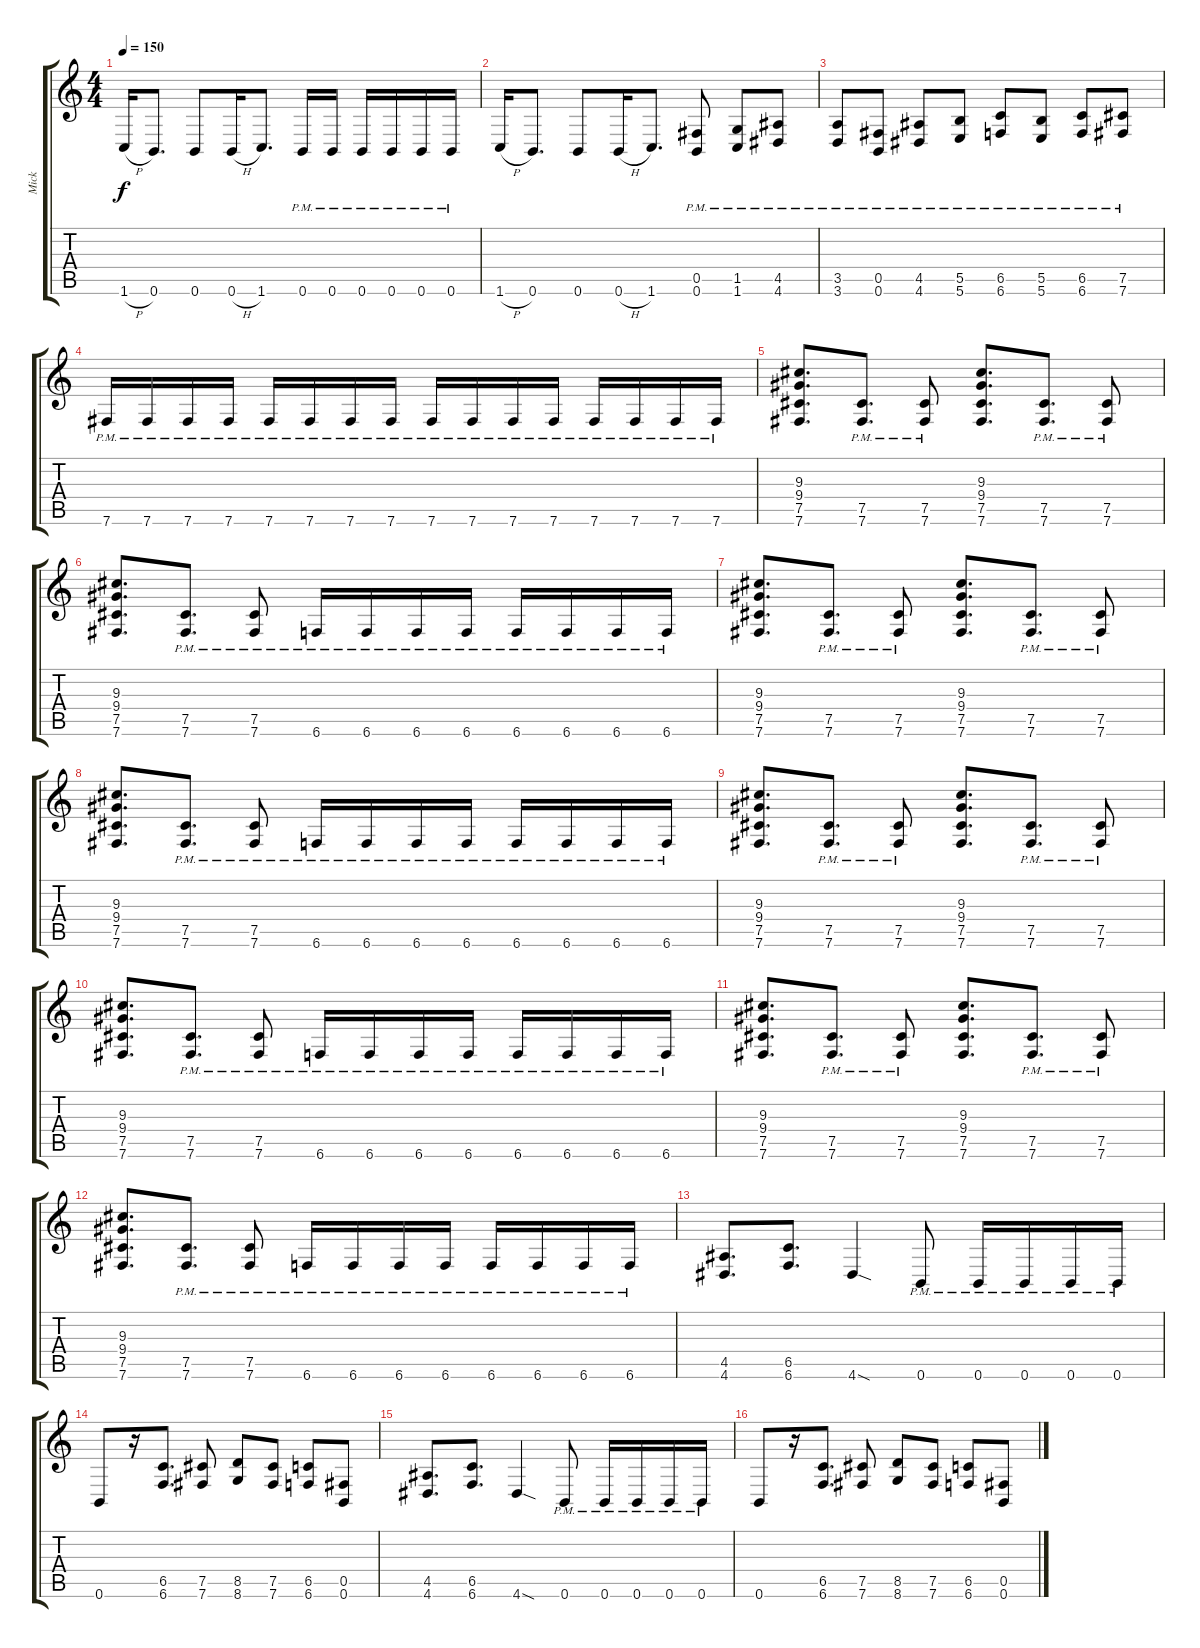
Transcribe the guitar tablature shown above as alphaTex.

\track ("Mick" "Mick") {instrument distortionguitar}
\staff {score tabs}
\tuning (Db4 Ab3 E3 B2 Gb2 B1) {hide}
\ts (4 4)
\tempo 150
\clef g2
\ks c
1.6{h}.16{dy f} 0.6.8{d} 0.6.8 0.6{h}.16 1.6.8{d} 0.6{pm}.16 0.6{pm}.16 0.6{pm}.16 0.6{pm}.16 0.6{pm}.16 0.6{pm}.16 |
1.6{h}.16 0.6.8{d} 0.6.8 0.6{h}.16 1.6.8{d} (0.5{pm} 0.6{pm}).8 (1.5{pm} 1.6{pm}).8 (4.5{pm} 4.6{pm}).8 |
(3.5{pm} 3.6{pm}).8 (0.5{pm} 0.6{pm}).8 (4.5{pm} 4.6{pm}).8 (5.5{pm} 5.6{pm}).8 (6.5{pm} 6.6{pm}).8 (5.5{pm} 5.6{pm}).8 (6.5{pm} 6.6{pm}).8 (7.5{pm} 7.6{pm}).8 |
7.6{pm}.16 7.6{pm}.16 7.6{pm}.16 7.6{pm}.16 7.6{pm}.16 7.6{pm}.16 7.6{pm}.16 7.6{pm}.16 7.6{pm}.16 7.6{pm}.16 7.6{pm}.16 7.6{pm}.16 7.6{pm}.16 7.6{pm}.16 7.6{pm}.16 7.6{pm}.16 |
(9.3 9.4 7.5 7.6).8{d} (7.5{pm} 7.6{pm}).8{d} (7.5{pm} 7.6{pm}).8 (9.3 9.4 7.5 7.6).8{d} (7.5{pm} 7.6{pm}).8{d} (7.5{pm} 7.6{pm}).8 |
(9.3 9.4 7.5 7.6).8{d} (7.5{pm} 7.6{pm}).8{d} (7.5{pm} 7.6{pm}).8 6.6{pm}.16 6.6{pm}.16 6.6{pm}.16 6.6{pm}.16 6.6{pm}.16 6.6{pm}.16 6.6{pm}.16 6.6{pm}.16 |
(9.3 9.4 7.5 7.6).8{d} (7.5{pm} 7.6{pm}).8{d} (7.5{pm} 7.6{pm}).8 (9.3 9.4 7.5 7.6).8{d} (7.5{pm} 7.6{pm}).8{d} (7.5{pm} 7.6{pm}).8 |
(9.3 9.4 7.5 7.6).8{d} (7.5{pm} 7.6{pm}).8{d} (7.5{pm} 7.6{pm}).8 6.6{pm}.16 6.6{pm}.16 6.6{pm}.16 6.6{pm}.16 6.6{pm}.16 6.6{pm}.16 6.6{pm}.16 6.6{pm}.16 |
(9.3 9.4 7.5 7.6).8{d} (7.5{pm} 7.6{pm}).8{d} (7.5{pm} 7.6{pm}).8 (9.3 9.4 7.5 7.6).8{d} (7.5{pm} 7.6{pm}).8{d} (7.5{pm} 7.6{pm}).8 |
(9.3 9.4 7.5 7.6).8{d} (7.5{pm} 7.6{pm}).8{d} (7.5{pm} 7.6{pm}).8 6.6{pm}.16 6.6{pm}.16 6.6{pm}.16 6.6{pm}.16 6.6{pm}.16 6.6{pm}.16 6.6{pm}.16 6.6{pm}.16 |
(9.3 9.4 7.5 7.6).8{d} (7.5{pm} 7.6{pm}).8{d} (7.5{pm} 7.6{pm}).8 (9.3 9.4 7.5 7.6).8{d} (7.5{pm} 7.6{pm}).8{d} (7.5{pm} 7.6{pm}).8 |
(9.3 9.4 7.5 7.6).8{d} (7.5{pm} 7.6{pm}).8{d} (7.5{pm} 7.6{pm}).8 6.6{pm}.16 6.6{pm}.16 6.6{pm}.16 6.6{pm}.16 6.6{pm}.16 6.6{pm}.16 6.6{pm}.16 6.6{pm}.16 |
(4.5 4.6).8{d} (6.5 6.6).8{d} 4.6{sod}.4 0.6{pm}.8 0.6{pm}.16 0.6{pm}.16 0.6{pm}.16 0.6{pm}.16 |
0.6.8 r.16 (6.5 6.6).8{d} (7.5 7.6).8 (8.5 8.6).8 (7.5 7.6).8 (6.5 6.6).8 (0.5 0.6).8 |
(4.5 4.6).8{d} (6.5 6.6).8{d} 4.6{sod}.4 0.6{pm}.8 0.6{pm}.16 0.6{pm}.16 0.6{pm}.16 0.6{pm}.16 |
0.6.8 r.16 (6.5 6.6).8{d} (7.5 7.6).8 (8.5 8.6).8 (7.5 7.6).8 (6.5 6.6).8 (0.5 0.6).8
